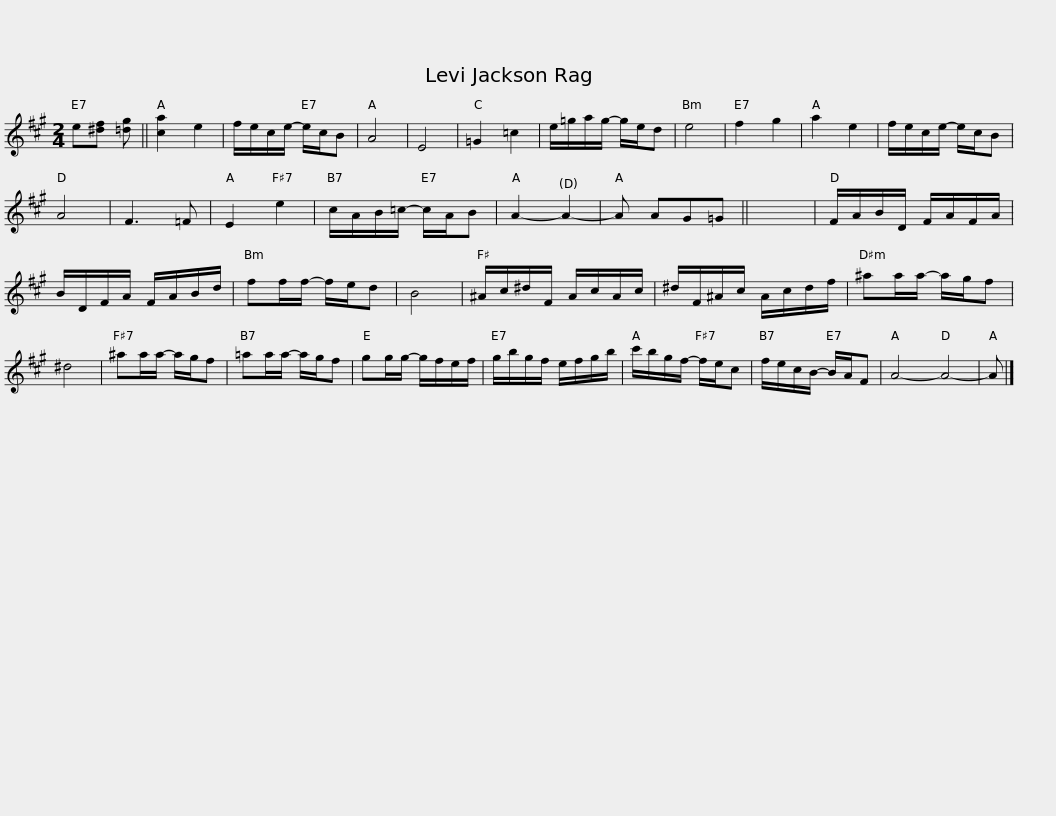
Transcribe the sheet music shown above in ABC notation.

X:1
L:1/8
M:2/4
I:linebreak $
K:A
V:1 treble
V:1
 e[^df] [=dg] || [ca]2 e2 | f/e/c/e/- e/c/B | A4 | E4 | %5
 =G2 =c2 | e/=g/a/g/- g/e/d | e4 | f2 g2 | a2 e2 | %10
 f/e/c/e/- e/c/B |$ A4 | F3 =F | E2 e2 | c/A/B/=c/- c/A/B | %15
 A2- A2- | A AG=G || x4 | F/A/B/D/ F/A/F/A/ | B/D/F/A/ F/A/B/d/ |$ %20
 ff/f/- f/e/d | B4 | ^A/c/^d/F/ A/c/A/c/ | ^d/F/^A/c/ A/c/d/f/ | ^aa/a/- a/g/f | %25
 ^d4 | ^aa/a/- a/g/f |$ =aa/a/- a/g/f | gg/g/- g/f/e/f/ | g/b/g/f/ e/f/g/b/ | %30
 c'/b/g/f/- f/e/c | f/e/c/B/- B/A/F | A4- A4- | A |] %34
